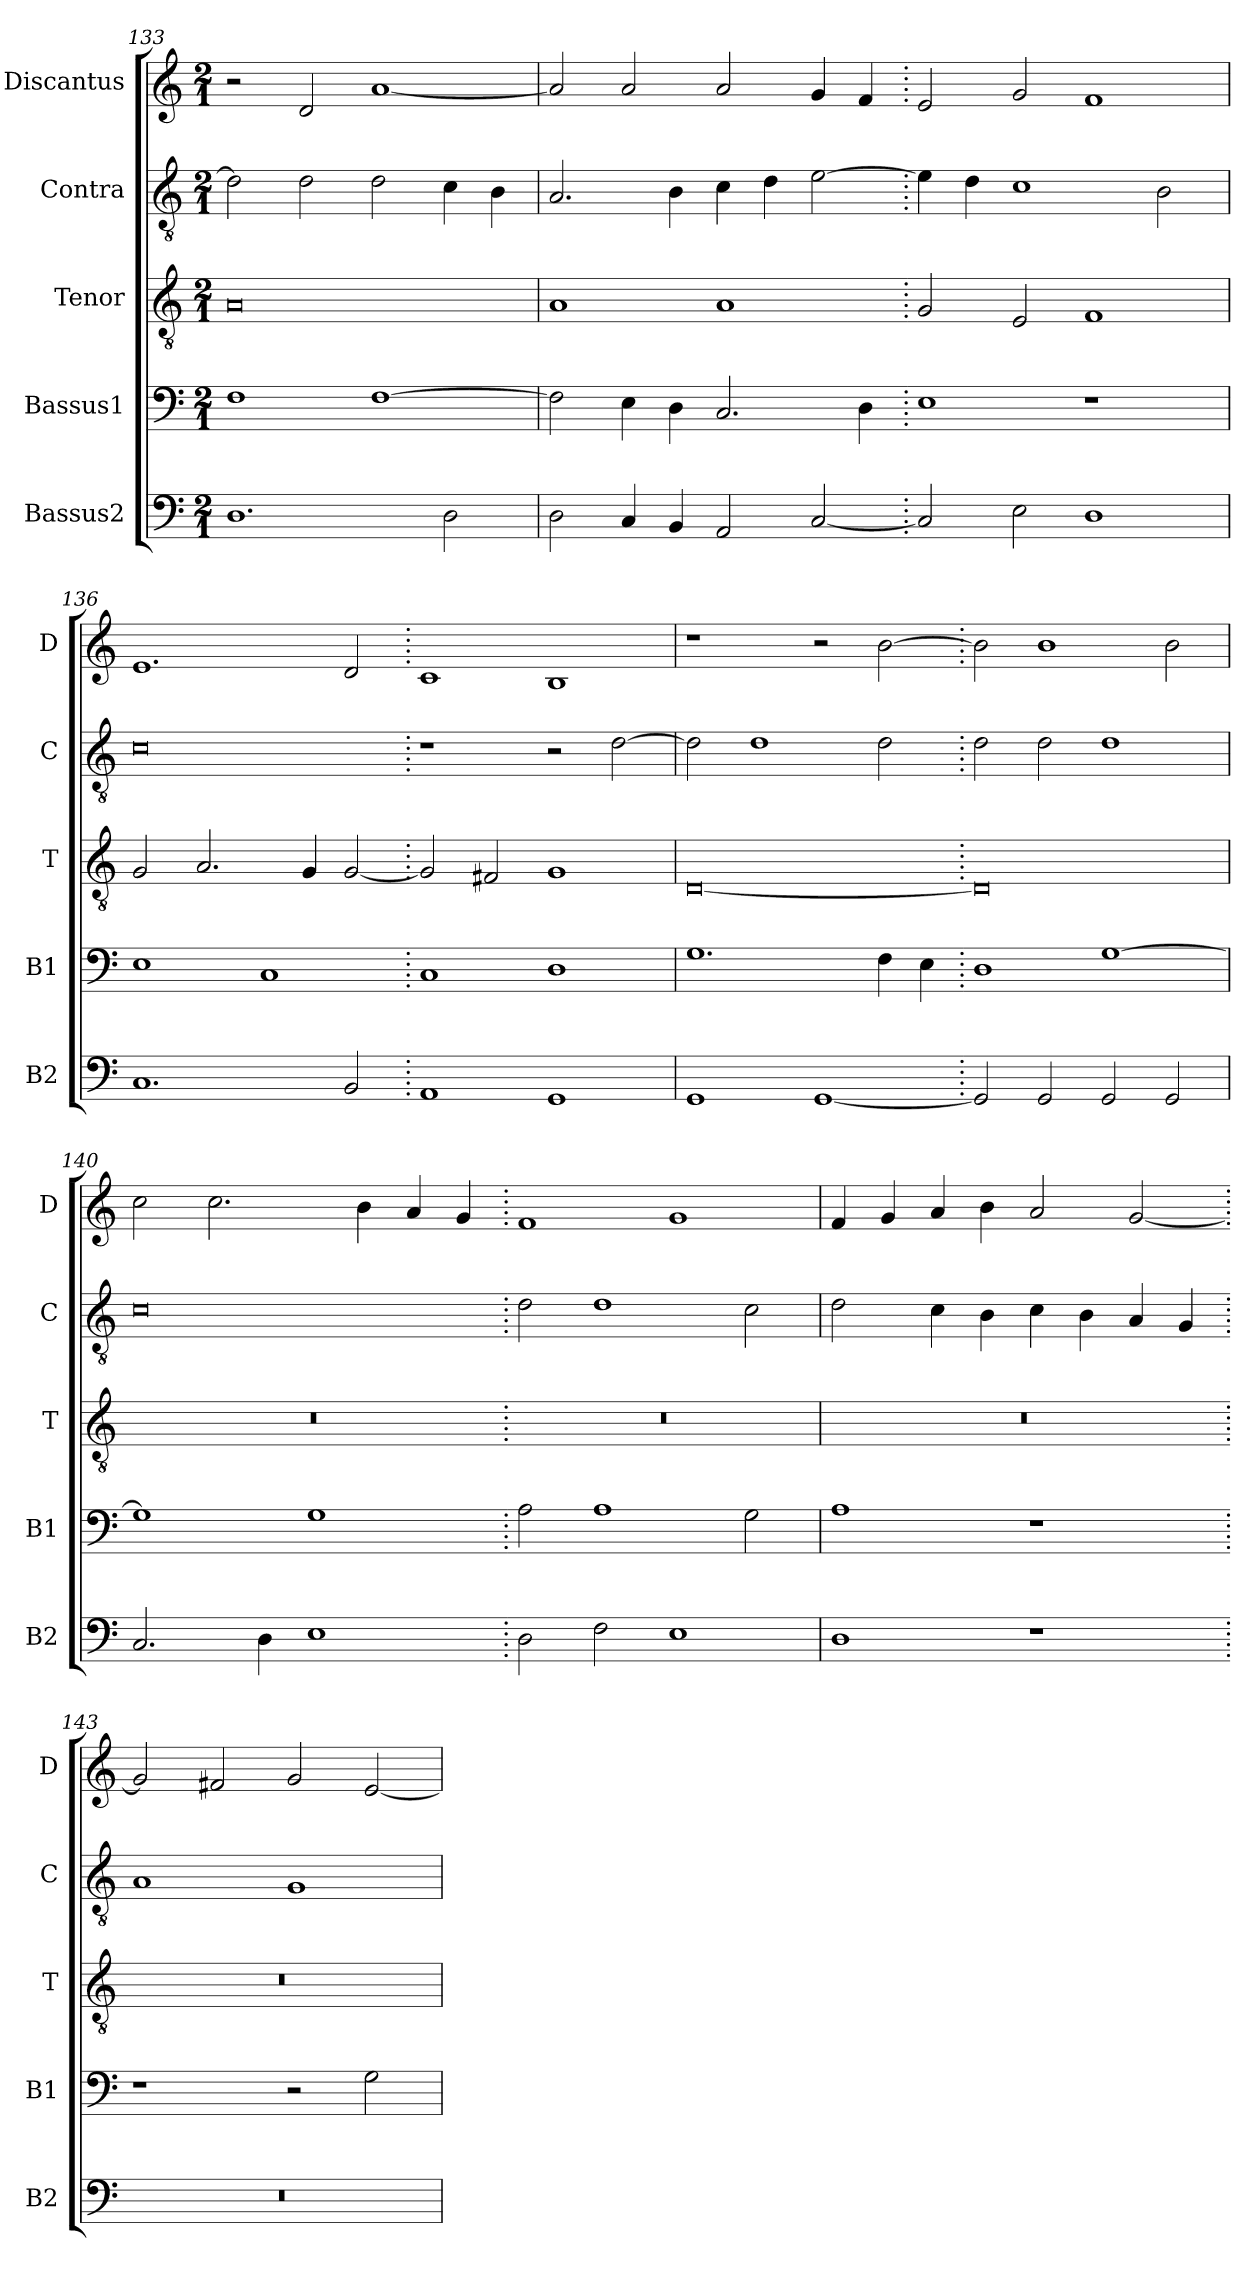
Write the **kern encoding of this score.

**kern	**kern	**kern	**kern	**kern
*part5	*part4	*part3	*part2	*part1
*staff5	*staff4	*staff3	*staff2	*staff1
*I"Bassus2	*I"Bassus1	*I"Tenor	*I"Contra	*I"Discantus
*I'B2	*I'B1	*I'T	*I'C	*I'D
*clefF4	*clefF4	*clefGv2	*clefGv2	*clefG2
*k[]	*k[]	*k[]	*k[]	*k[]
*M2/1	*M2/1	*M2/1	*M2/1	*M2/1
=133	=133	=133	=133	=133
1.D	1F	0A	2d\]	2r
.	.	.	2d\	2d/
.	[1F	.	2d\	[1a
2D\	.	.	4c\	.
.	.	.	4B\	.
=134	=134	=134	=134	=134
2D\	2F\]	1A	2.A/	2a/]
4C/	4E\	.	.	2a/
4BB/	4D\	.	4B\	.
2AA/	2.C/	1A	4c\	2a/
.	.	.	4d\	.
[2C/	.	.	[2e\	4g/
.	4D\	.	.	4f/
=135.	=135.	=135.	=135.	=135.
2C/]	1E	2G/	4e\]	2e/
.	.	.	4d\	.
2E\	.	2E/	1c	2g/
1D	1r	1F	.	1f
.	.	.	2B\	.
=136	=136	=136	=136	=136
1.C	1E	2G/	0c	1.e
.	.	2.A/	.	.
.	1C	.	.	.
.	.	4G/	.	.
2BB/	.	[2G/	.	2d/
=137.	=137.	=137.	=137.	=137.
1AA	1C	2G/]	1r	1c
.	.	2F#X/	.	.
1GG	1D	1G	2r	1B
.	.	.	[2d\	.
=138	=138	=138	=138	=138
1GG	1.G	[0D	2d\]	1r
.	.	.	1d	.
[1GG	.	.	.	2r
.	4F\	.	2d\	[2b\
.	4E\	.	.	.
=139.	=139.	=139.	=139.	=139.
2GG/]	1D	0D]	2d\	2b\]
2GG/	.	.	2d\	1b
2GG/	[1G	.	1d	.
2GG/	.	.	.	2b\
=140	=140	=140	=140	=140
2.C/	1G]	0r	0c	2cc\
.	.	.	.	2.cc\
4D\	.	.	.	.
1E	1G	.	.	.
.	.	.	.	4b\
.	.	.	.	4a/
.	.	.	.	4g/
=141.	=141.	=141.	=141.	=141.
2D\	2A\	0r	2d\	1f
2F\	1A	.	1d	.
1E	.	.	.	1g
.	2G\	.	2c\	.
=142	=142	=142	=142	=142
1D	1A	0r	2d\	4f/
.	.	.	.	4g/
.	.	.	4c\	4a/
.	.	.	4B\	4b\
1r	1r	.	4c\	2a/
.	.	.	4B\	.
.	.	.	4A/	[2g/
.	.	.	4G/	.
=143.	=143.	=143.	=143.	=143.
0r	1r	0r	1A	2g/]
.	.	.	.	2f#X/
.	2r	.	1G	2g/
.	2G\	.	.	[2e/
=	=	=	=	=
*-	*-	*-	*-	*-
